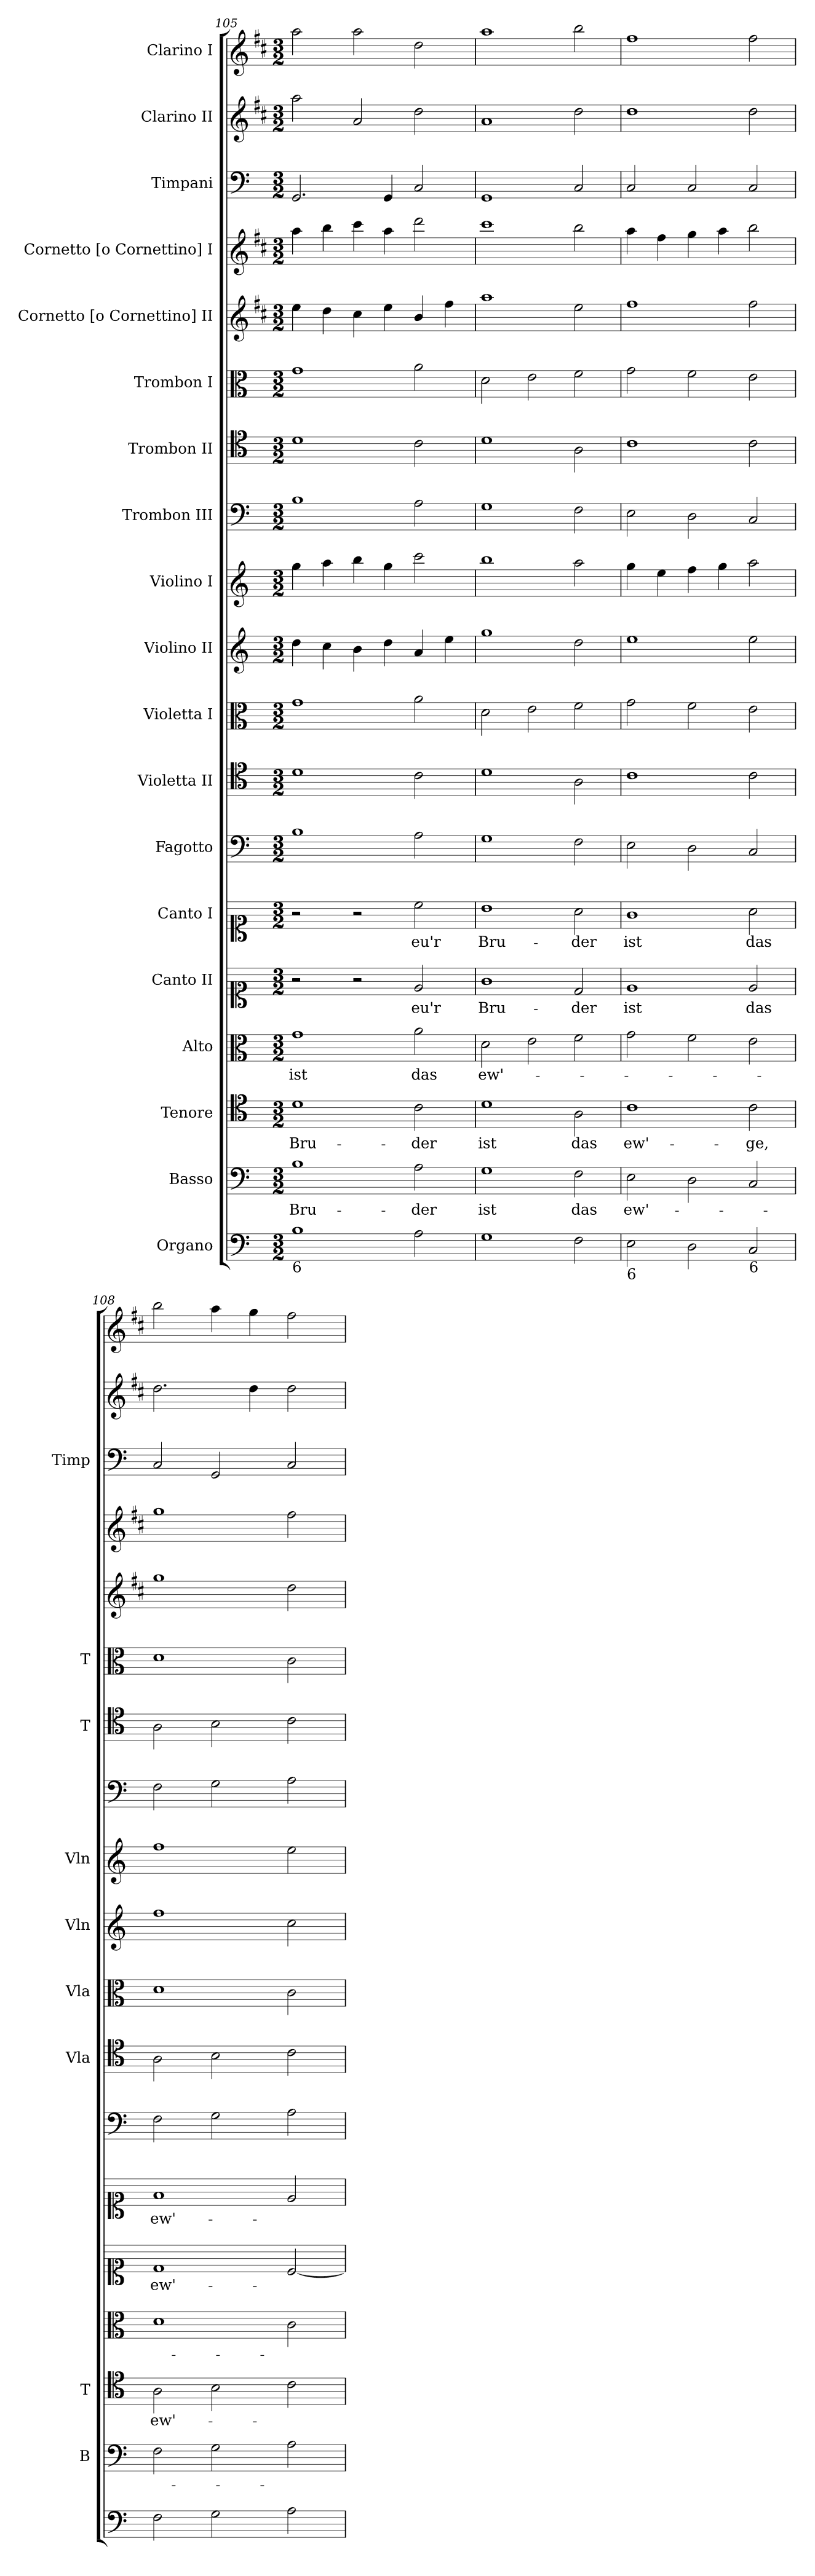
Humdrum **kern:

**kern	**kern	**text	**kern	**text	**kern	**text	**kern	**text	**kern	**text	**kern	**kern	**kern	**kern	**kern	**kern	**kern	**kern	**kern	**kern	**kern	**kern	**kern
*part19	*part18	*part18	*part17	*part17	*part16	*part16	*part15	*part15	*part14	*part14	*part13	*part12	*part11	*part10	*part9	*part8	*part7	*part6	*part5	*part4	*part3	*part2	*part1
*staff19	*staff18	*staff18	*staff17	*staff17	*staff16	*staff16	*staff15	*staff15	*staff14	*staff14	*staff13	*staff12	*staff11	*staff10	*staff9	*staff8	*staff7	*staff6	*staff5	*staff4	*staff3	*staff2	*staff1
*I"Organo	*I"Basso	*	*I"Tenore	*	*I"Alto	*	*I"Canto II	*	*I"Canto I	*	*I"Fagotto	*I"Violetta II	*I"Violetta I	*I"Violino II	*I"Violino I	*I"Trombon III	*I"Trombon II	*I"Trombon I	*I"Cornetto [o Cornettino] II	*I"Cornetto [o Cornettino] I	*I"Timpani	*I"Clarino II	*I"Clarino I
*	*I'B	*	*I'T	*	*	*	*	*	*	*	*	*I'Vla	*I'Vla	*I'Vln	*I'Vln	*	*I'T	*I'T	*	*	*I'Timp	*	*
*clefF4	*clefF4	*	*clefC4	*	*clefC3	*	*clefC1	*	*clefC1	*	*clefF4	*clefC4	*clefC3	*clefG2	*clefG2	*clefF4	*clefC4	*clefC3	*clefG2	*clefG2	*clefF4	*clefG2	*clefG2
*	*	*	*	*	*	*	*	*	*	*	*	*	*	*	*	*	*	*	*ITrd1c2	*ITrd1c2	*	*ITrd1c2	*ITrd1c2
*k[]	*k[]	*	*k[]	*	*k[]	*	*k[]	*	*k[]	*	*k[]	*k[]	*k[]	*k[]	*k[]	*k[]	*k[]	*k[]	*k[]	*k[]	*k[]	*k[]	*k[]
*C:	*C:	*	*C:	*	*C:	*	*C:	*	*C:	*	*C:	*C:	*C:	*C:	*C:	*C:	*C:	*C:	*C:	*C:	*C:	*C:	*C:
*M3/2	*M3/2	*	*M3/2	*	*M3/2	*	*M3/2	*	*M3/2	*	*M3/2	*M3/2	*M3/2	*M3/2	*M3/2	*M3/2	*M3/2	*M3/2	*M3/2	*M3/2	*M3/2	*M3/2	*M3/2
=105	=105	=105	=105	=105	=105	=105	=105	=105	=105	=105	=105	=105	=105	=105	=105	=105	=105	=105	=105	=105	=105	=105	=105
!LO:TX:b:t=6	!	!	!	!	!	!	!	!	!	!	!	!	!	!	!	!	!	!	!	!	!	!	!
!	!	!LO:LY:b	!	!LO:LY:b	!	!LO:LY:b	!	!	!	!	!	!	!	!	!	!	!	!	!	!	!	!	!
1B	1B	Bru-	1d	Bru-	1g	ist	2r	.	2r	.	1B	1d	1g	4dd\	4gg\	1B	1d	1g	4dd\	4gg\	2.GG/	2gg\	2gg\
.	.	.	.	.	.	.	.	.	.	.	.	.	.	4cc\	4aa\	.	.	.	4cc\	4aa\	.	.	.
.	.	.	.	.	.	.	2r	.	2r	.	.	.	.	4b\	4bb\	.	.	.	4b\	4bb\	.	2g/	2gg\
.	.	.	.	.	.	.	.	.	.	.	.	.	.	4dd\	4gg\	.	.	.	4dd\	4gg\	4GG/	.	.
!	!	!LO:LY:b	!	!LO:LY:b	!	!LO:LY:b	!	!LO:LY:b	!	!LO:LY:b	!	!	!	!	!	!	!	!	!	!	!	!	!
2A\	2A\	-der	2c\	-der	2a\	das	2e/	eu'r	2cc\	eu'r	2A\	2c\	2a\	4a/	2ccc\	2A\	2c\	2a\	4a/	2ccc\	2C/	2cc\	2cc\
.	.	.	.	.	.	.	.	.	.	.	.	.	.	4ee\	.	.	.	.	4ee\	.	.	.	.
!!LO:PB:g=z
=106	=106	=106	=106	=106	=106	=106	=106	=106	=106	=106	=106	=106	=106	=106	=106	=106	=106	=106	=106	=106	=106	=106	=106
!	!	!LO:LY:b	!	!LO:LY:b	!	!LO:LY:b	!	!LO:LY:b	!	!LO:LY:b	!	!	!	!	!	!	!	!	!	!	!	!	!
1G	1G	ist	1d	ist	2d\	ew'-	1g	Bru-	1b	Bru-	1G	1d	2d\	1gg	1bb	1G	1d	2d\	1gg	1bb	1GG	1g	1gg
.	.	.	.	.	2e\	.	.	.	.	.	.	.	2e\	.	.	.	.	2e\	.	.	.	.	.
!	!	!LO:LY:b	!	!LO:LY:b	!	!	!	!LO:LY:b	!	!LO:LY:b	!	!	!	!	!	!	!	!	!	!	!	!	!
2F\	2F\	das	2A\	das	2f\	.	2d/	-der	2a\	-der	2F\	2A\	2f\	2dd\	2aa\	2F\	2A\	2f\	2dd\	2aa\	2C/	2cc\	2aa\
=107	=107	=107	=107	=107	=107	=107	=107	=107	=107	=107	=107	=107	=107	=107	=107	=107	=107	=107	=107	=107	=107	=107	=107
!LO:TX:b:t=6	!	!	!	!	!	!	!	!	!	!	!	!	!	!	!	!	!	!	!	!	!	!	!
!	!	!LO:LY:b	!	!LO:LY:b	!	!	!	!LO:LY:b	!	!LO:LY:b	!	!	!	!	!	!	!	!	!	!	!	!	!
2E\	2E\	ew'-	1c	ew'-	2g\	.	1e	ist	1g	ist	2E\	1c	2g\	1ee	4gg\	2E\	1c	2g\	1ee	4gg\	2C/	1cc	1ee
.	.	.	.	.	.	.	.	.	.	.	.	.	.	.	4ee\	.	.	.	.	4ee\	.	.	.
2D\	2D\	.	.	.	2f\	.	.	.	.	.	2D\	.	2f\	.	4ff\	2D\	.	2f\	.	4ff\	2C/	.	.
.	.	.	.	.	.	.	.	.	.	.	.	.	.	.	4gg\	.	.	.	.	4gg\	.	.	.
!LO:TX:b:t=6	!	!	!	!	!	!	!	!	!	!	!	!	!	!	!	!	!	!	!	!	!	!	!
!	!	!	!	!LO:LY:b	!	!	!	!LO:LY:b	!	!LO:LY:b	!	!	!	!	!	!	!	!	!	!	!	!	!
2C/	2C/	.	2c\	-ge,	2e\	.	2e/	das	2a\	das	2C/	2c\	2e\	2ee\	2aa\	2C/	2c\	2e\	2ee\	2aa\	2C/	2cc\	2ee\
=108	=108	=108	=108	=108	=108	=108	=108	=108	=108	=108	=108	=108	=108	=108	=108	=108	=108	=108	=108	=108	=108	=108	=108
!	!	!	!	!LO:LY:b	!	!	!	!LO:LY:b	!	!LO:LY:b	!	!	!	!	!	!	!	!	!	!	!	!	!
2F\	2F\	.	2A\	ew'-	1d	.	1d	ew'-	1f	ew'-	2F\	2A\	1d	1ff	1ff	2F\	2A\	1d	1ff	1ff	2C/	2.cc\	2aa\
2G\	2G\	.	2B\	.	.	.	.	.	.	.	2G\	2B\	.	.	.	2G\	2B\	.	.	.	2GG/	.	4gg\
.	.	.	.	.	.	.	.	.	.	.	.	.	.	.	.	.	.	.	.	.	.	4cc\	4ff\
2A\	2A\	.	2c\	.	2c\	.	[<2c/	.	2e/	.	2A\	2c\	2c\	2cc\	2ee\	2A\	2c\	2c\	2cc\	2ee\	2C/	2cc\	2ee\
=	=	=	=	=	=	=	=	=	=	=	=	=	=	=	=	=	=	=	=	=	=	=	=
*-	*-	*-	*-	*-	*-	*-	*-	*-	*-	*-	*-	*-	*-	*-	*-	*-	*-	*-	*-	*-	*-	*-	*-
